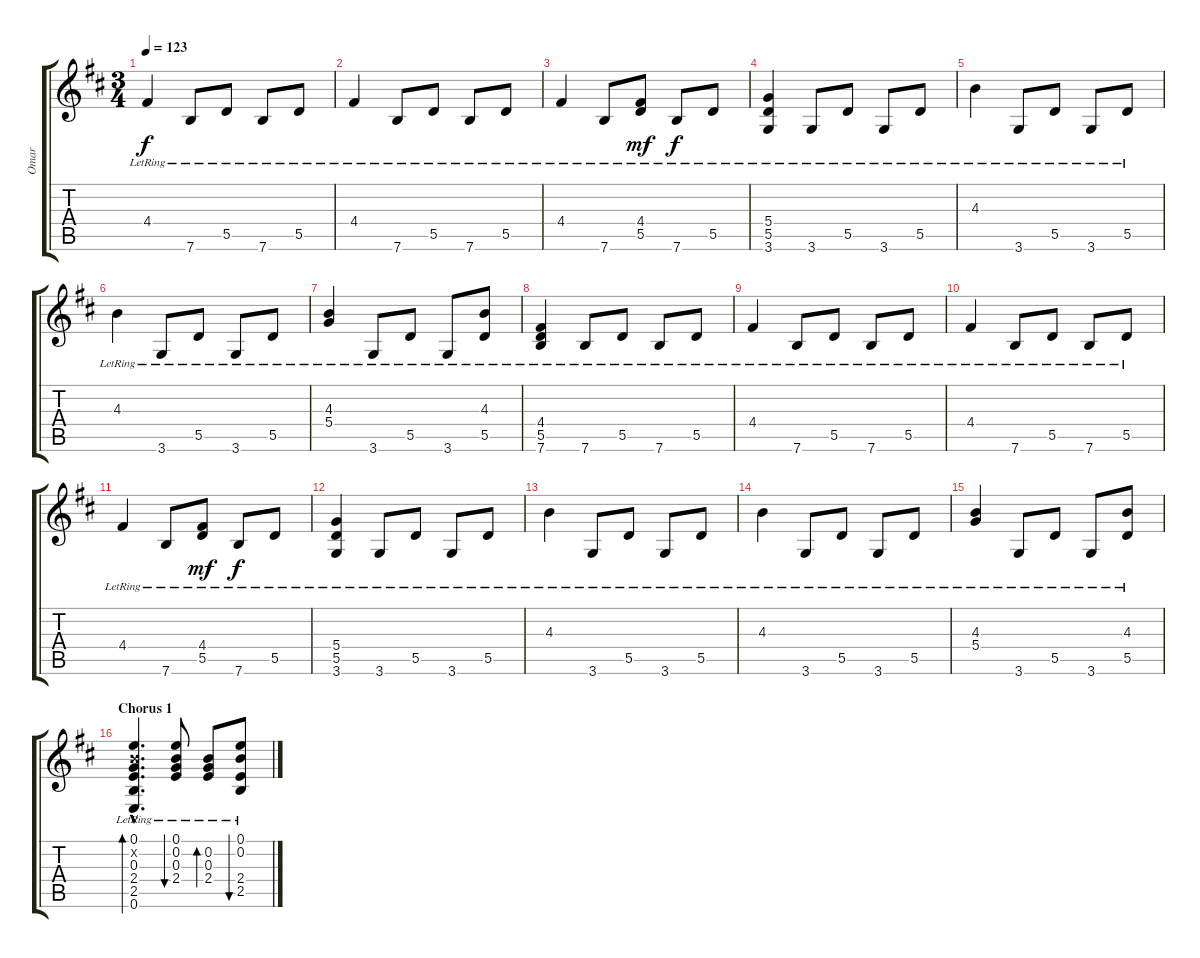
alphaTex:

\track ("Omar" "Omar") {instrument acousticguitarsteel}
\staff {score tabs}
\tuning (E4 B3 G3 D3 A2 E2) {hide}
\ts (3 4)
\tempo 123
\clef g2
\ks d
4.4{lr}.4{dy f} 7.6{lr}.8 5.5{lr}.8 7.6{lr}.8 5.5{lr}.8 |
4.4{lr}.4 7.6{lr}.8 5.5{lr}.8 7.6{lr}.8 5.5{lr}.8 |
4.4{lr}.4 7.6{lr}.8 (4.4{lr} 5.5{lr}).8{dy mf} 7.6{lr}.8{dy f} 5.5{lr}.8 |
(5.4{lr} 5.5{lr} 3.6{lr}).4 3.6{lr}.8 5.5{lr}.8 3.6{lr}.8 5.5{lr}.8 |
4.3{lr}.4 3.6{lr}.8 5.5{lr}.8 3.6{lr}.8 5.5{lr}.8 |
4.3{lr}.4 3.6{lr}.8 5.5{lr}.8 3.6{lr}.8 5.5{lr}.8 |
(4.3 5.4{lr}).4 3.6{lr}.8 5.5{lr}.8 3.6{lr}.8 (4.3{lr} 5.5{lr}).8 |
\section ("" "")
(4.4{lr} 5.5{lr} 7.6{lr}).4 7.6{lr}.8 5.5{lr}.8 7.6{lr}.8 5.5{lr}.8 |
4.4{lr}.4 7.6{lr}.8 5.5{lr}.8 7.6{lr}.8 5.5{lr}.8 |
4.4{lr}.4 7.6{lr}.8 5.5{lr}.8 7.6{lr}.8 5.5{lr}.8 |
4.4{lr}.4 7.6{lr}.8 (4.4{lr} 5.5{lr}).8{dy mf} 7.6{lr}.8{dy f} 5.5{lr}.8 |
(5.4{lr} 5.5{lr} 3.6{lr}).4 3.6{lr}.8 5.5{lr}.8 3.6{lr}.8 5.5{lr}.8 |
4.3{lr}.4 3.6{lr}.8 5.5{lr}.8 3.6{lr}.8 5.5{lr}.8 |
4.3{lr}.4 3.6{lr}.8 5.5{lr}.8 3.6{lr}.8 5.5{lr}.8 |
(4.3 5.4{lr}).4 3.6{lr}.8 5.5{lr}.8 3.6{lr}.8 (4.3{lr} 5.5{lr}).8 |
\section ("" "Chorus 1")
(0.1{hac} 0.2{hac x} 0.3{hac lr} 2.4{hac lr} 2.5{hac lr} 0.6{hac lr}).4{d bd 120 volume 11} (0.1 0.2{lr} 0.3{lr} 2.4{lr}).8{bu 120} (0.2{lr} 0.3{lr} 2.4{lr}).8{bd 120} (0.1 0.2{lr} 2.4{lr} 2.5{lr}).8{bu 120}
